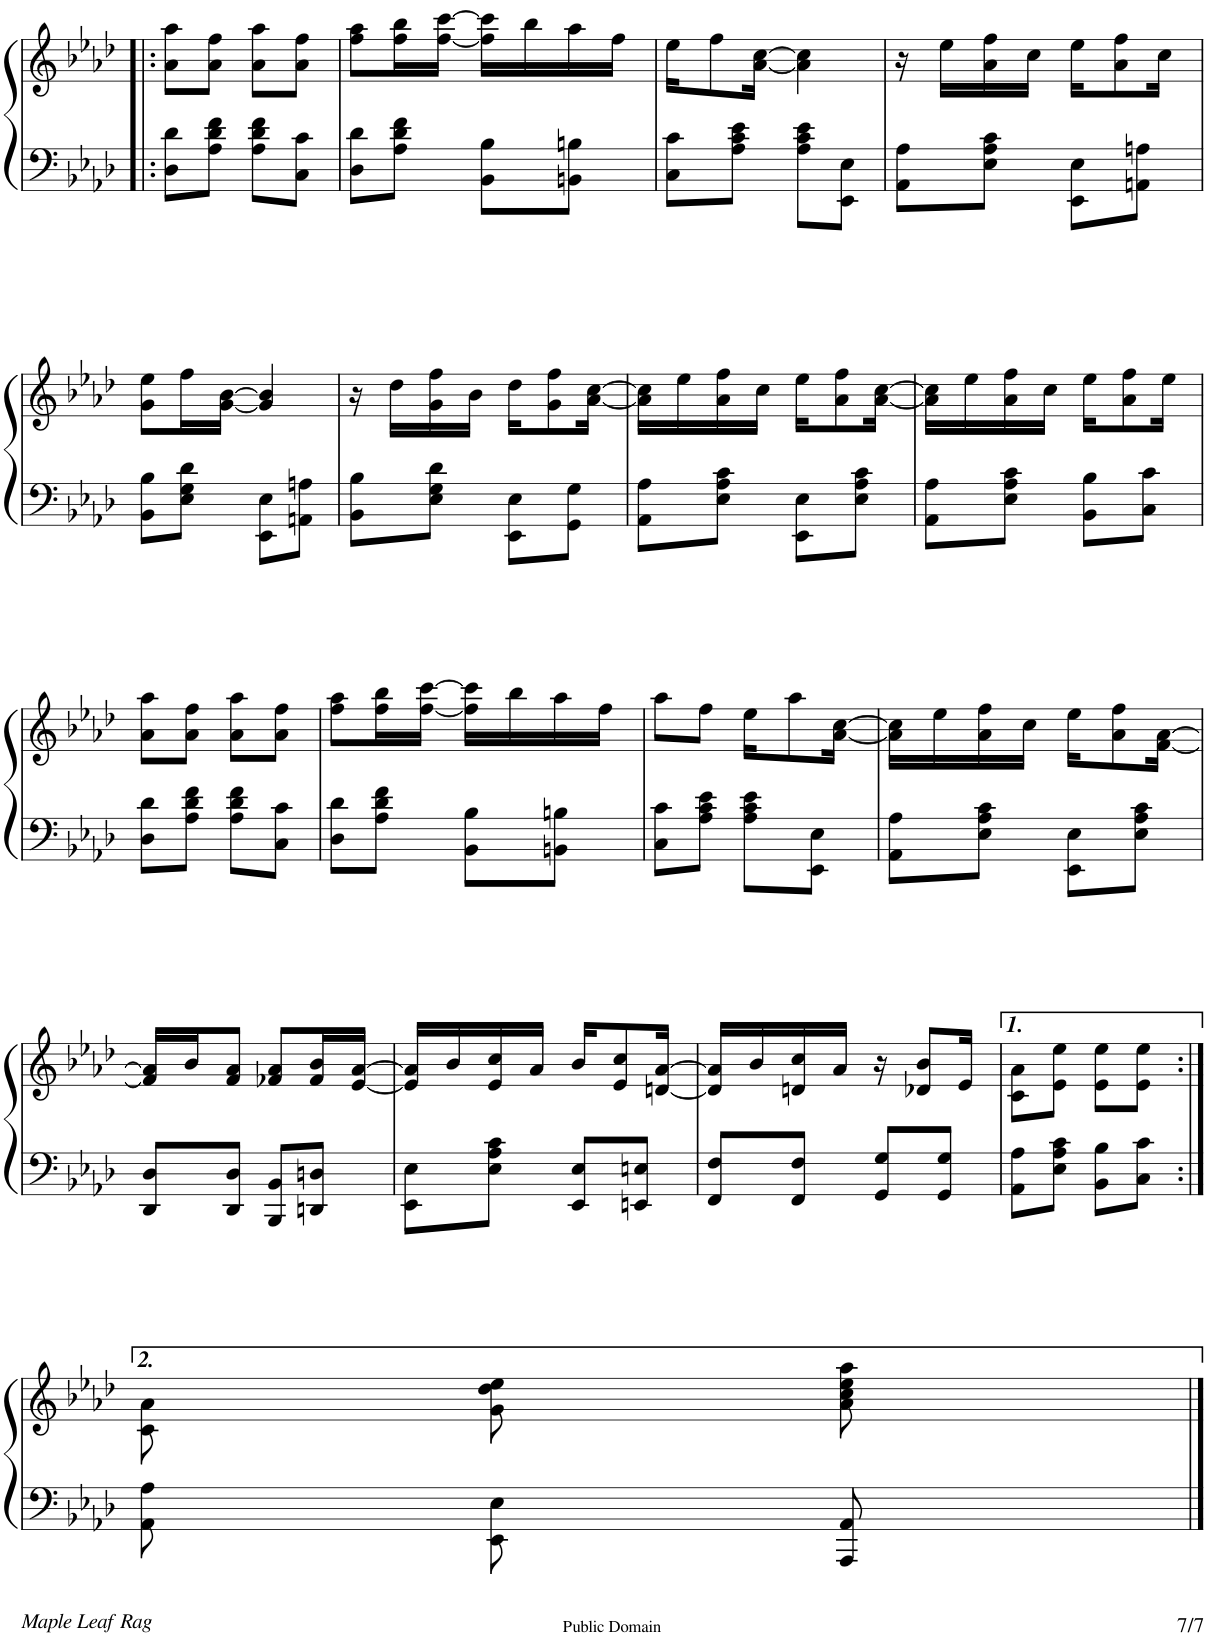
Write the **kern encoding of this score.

**kern	**kern
*part1	*part1
*staff2	*staff1
*I"Piano	*
*I'Pno	*
!!LO:PB:g=z
*clefF4	*clefG2
*k[b-e-a-d-]	*k[b-e-a-d-]
*M2/4	*M2/4
=65!|:	=65!|:
8D-\ 8d-\L	8a-\ 8aa-\L
8A-\ 8d-\ 8f\J	8a-\ 8ff\J
8A-\ 8d-\ 8f\L	8a-\ 8aa-\L
8C\ 8c\J	8a-\ 8ff\J
=66	=66
8D-\ 8d-\L	8ff\ 8aa-\L
8A-\ 8d-\ 8f\J	16ff\ 16bb-\L
.	[<16ff\ [16ccc\JJ
8BB-\ 8B-\L	16ff\] 16ccc\]LL
.	16bb-\
8BBn\ 8Bn\J	16aa-\
.	16ff\JJ
=67	=67
8C\ 8c\L	16ee-\KL
.	8ff\
8A-\ 8c\ 8e-\J	.
.	[<16a-\ [16cc\Jk
8A-\ 8c\ 8e-\L	4a-\] 4cc\]
8EE-\ 8E-\J	.
=68	=68
8AA-\ 8A-\L	16r
.	16ee-\LL
8E-\ 8A-\ 8c\J	16a-\ 16ff\
.	16cc\JJ
8EE-\ 8E-\L	16ee-\KL
.	8a-\ 8ff\
8AAn\ 8An\J	.
.	16cc\Jk
!!LO:LB:g=z
=69	=69
8BB-\ 8B-\L	8g\ 8ee-\L
8E-\ 8G\ 8d-\J	16ff\L
.	[<16g\ [16b-\JJ
8EE-\ 8E-\L	4g/] 4b-/]
8AAn\ 8An\J	.
=70	=70
8BB-\ 8B-\L	16r
.	16dd-\LL
8E-\ 8G\ 8d-\J	16g\ 16ff\
.	16b-\JJ
8EE-\ 8E-\L	16dd-\KL
.	8g\ 8ff\
8GG\ 8G\J	.
.	[<16a-\ [16cc\Jk
=71	=71
8AA-\ 8A-\L	16a-\] 16cc\]LL
.	16ee-\
8E-\ 8A-\ 8c\J	16a-\ 16ff\
.	16cc\JJ
8EE-\ 8E-\L	16ee-\KL
.	8a-\ 8ff\
8E-\ 8A-\ 8c\J	.
.	[<16a-\ [16cc\Jk
=72	=72
8AA-\ 8A-\L	16a-\] 16cc\]LL
.	16ee-\
8E-\ 8A-\ 8c\J	16a-\ 16ff\
.	16cc\JJ
8BB-\ 8B-\L	16ee-\KL
.	8a-\ 8ff\
8C\ 8c\J	.
.	16ee-\Jk
!!LO:LB:g=z
=73	=73
8D-\ 8d-\L	8a-\ 8aa-\L
8A-\ 8d-\ 8f\J	8a-\ 8ff\J
8A-\ 8d-\ 8f\L	8a-\ 8aa-\L
8C\ 8c\J	8a-\ 8ff\J
=74	=74
8D-\ 8d-\L	8ff\ 8aa-\L
8A-\ 8d-\ 8f\J	16ff\ 16bb-\L
.	[<16ff\ [16ccc\JJ
8BB-\ 8B-\L	16ff\] 16ccc\]LL
.	16bb-\
8BBn\ 8Bn\J	16aa-\
.	16ff\JJ
=75	=75
8C\ 8c\L	8aa-\L
8A-\ 8c\ 8e-\J	8ff\J
8A-\ 8c\ 8e-\L	16ee-\KL
.	8aa-\
8EE-\ 8E-\J	.
.	[<16a-\ [16cc\Jk
=76	=76
8AA-\ 8A-\L	16a-\] 16cc\]LL
.	16ee-\
8E-\ 8A-\ 8c\J	16a-\ 16ff\
.	16cc\JJ
8EE-\ 8E-\L	16ee-\KL
.	8a-\ 8ff\
8E-\ 8A-\ 8c\J	.
.	[<16f\ [16a-\Jk
!!LO:LB:g=z
=77	=77
8DD-/ 8D-/L	16f/] 16a-/]LL
.	16b-/J
8DD-/ 8D-/J	8f/ 8a-/J
8BBB-/ 8BB-/L	8f-X/ 8a-/L
8DDn/ 8Dn/J	16f-/ 16b-/L
.	[16e-/ [>16a-/JJ
=78	=78
8EE-\ 8E-\L	16e-/] 16a-/]LL
.	16b-/
8E-\ 8A-\ 8c\J	16e-/ 16cc/
.	16a-/JJ
8EE-/ 8E-/L	16b-/KL
.	8e-/ 8cc/
8EEn/ 8En/J	.
.	[16dn/ [>16a-/Jk
=79	=79
8FF/ 8F/L	16d/] 16a-/]LL
.	16b-/
8FF/ 8F/J	16dn/ 16cc/
.	16a-/JJ
8GG/ 8G/L	16r
.	8d-X/ 8b-/L
8GG/ 8G/J	.
.	16e-/Jk
=80	=80
8AA-\ 8A-\L	8c\ 8a-\L
8E-\ 8A-\ 8c\J	8e-\ 8ee-\J
8BB-\ 8B-\L	8e-\ 8ee-\L
8C\ 8c\J	8e-\ 8ee-\J
!!LO:LB:g=z
=80X4:|!	=80X4:|!
8AA-\ 8A-\	8c\ 8a-\
8EE-\ 8E-\	8g\ 8dd-\ 8ee-\
8AAA-/ 8AA-/	8a-\ 8cc\ 8ee-\ 8aa-\
==	==
*-	*-
